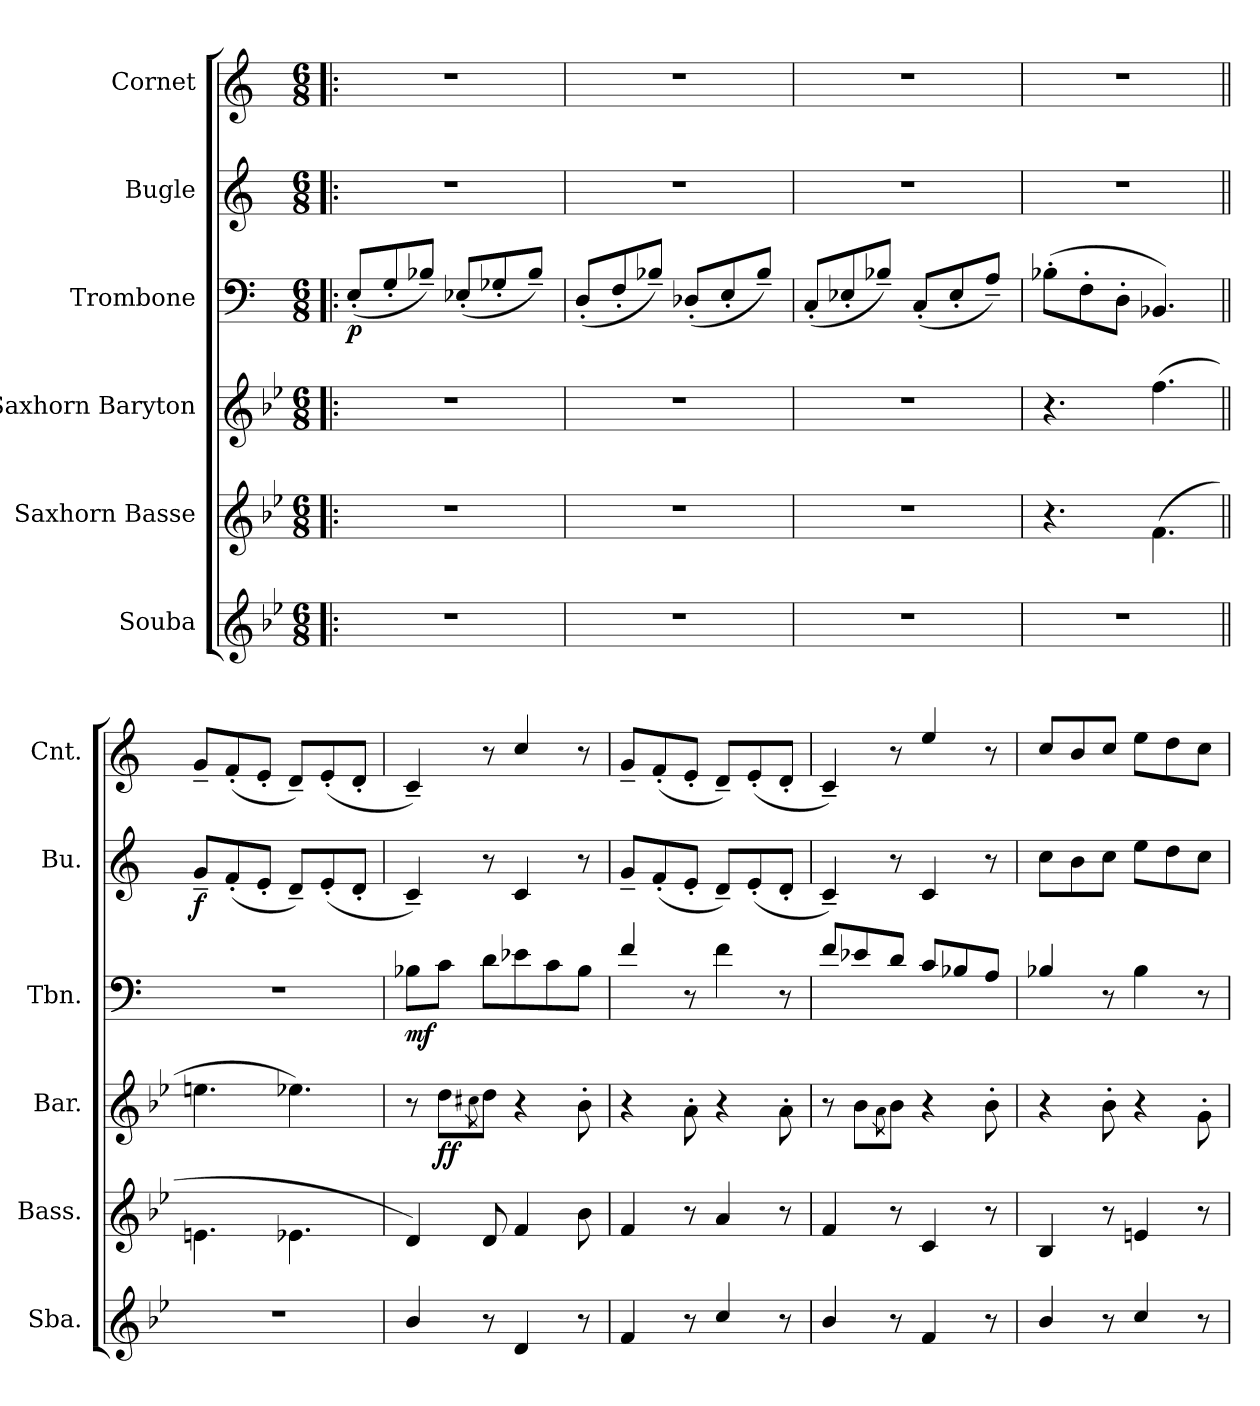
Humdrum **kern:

**kern	**kern	**kern	**dynam	**kern	**dynam	**kern	**dynam	**kern
*part6	*part5	*part4	*part4	*part3	*part3	*part2	*part2	*part1
*staff6	*staff5	*staff4	*staff4	*staff3	*staff3	*staff2	*staff2	*staff1
*I"Souba	*I"Saxhorn Basse	*I"Saxhorn Baryton	*	*I"Trombone	*	*I"Bugle	*	*I"Cornet
*I'Sba.	*I'Bass.	*I'Bar.	*	*I'Tbn.	*	*I'Bu.	*	*I'Cnt.
*clefG2	*clefG2	*clefG2	*	*clefF4	*	*clefG2	*	*clefG2
*ITrd15c26	*ITrd8c14	*ITrd8c14	*	*	*	*ITrd1c2	*	*ITrd1c2
*k[b-e-]	*k[b-e-]	*k[b-e-]	*	*k[]	*	*k[b-e-]	*	*k[b-e-]
*M6/8	*M6/8	*M6/8	*	*M6/8	*	*M6/8	*	*M6/8
*MM150	*MM150	*MM150	*	*MM150	*	*MM150	*	*MM150
=!|:	=!|:	=!|:	=!|:	=!|:	=!|:	=!|:	=!|:	=!|:
!	!	!	!	!	!LO:DY:b	!	!	!
2.r	2.r	2.r	.	(<8E'/L	p	2.r	.	2.r
.	.	.	.	8G'/	.	.	.	.
.	.	.	.	8B-X~/J)	.	.	.	.
.	.	.	.	(<8E-X'/L	.	.	.	.
.	.	.	.	8G-X'/	.	.	.	.
.	.	.	.	8B-~/J)	.	.	.	.
=	=	=	=	=	=	=	=	=
2.r	2.r	2.r	.	(<8D'/L	.	2.r	.	2.r
.	.	.	.	8F'/	.	.	.	.
.	.	.	.	8B-X~/J)	.	.	.	.
.	.	.	.	(<8D-X'/L	.	.	.	.
.	.	.	.	8E'/	.	.	.	.
.	.	.	.	8B-~/J)	.	.	.	.
=	=	=	=	=	=	=	=	=
2.r	2.r	2.r	.	(<8C'/L	.	2.r	.	2.r
.	.	.	.	8E-X'/	.	.	.	.
.	.	.	.	8B-X~/J)	.	.	.	.
.	.	.	.	(<8C'/L	.	.	.	.
.	.	.	.	8E-'/	.	.	.	.
.	.	.	.	8A~/J)	.	.	.	.
=	=	=	=	=	=	=	=	=
2.r	4.r	4.r	.	(>8B-X'\L	.	2.r	.	2.r
.	.	.	.	8F'\	.	.	.	.
.	.	.	.	8D'\J	.	.	.	.
.	(>4.F\	(>4.f\	.	4.BB-X/)	.	.	.	.
!!LO:LB:g=z
=1||	=1||	=1||	=1||	=1||	=1||	=1||	=1||	=1||
!!LO:REH:place=s1:a:B:fs=14:t=A
*	*	*	*	*	*	*	*	*MM180
!	!	!	!	!	!	!	!LO:DY:b	!
2.r	4.En\	4.en\	.	2.r	.	8f~/L	f	8f~/L
.	.	.	.	.	.	(<8e-'/	.	(<8e-'/
.	.	.	.	.	.	8d'/J	.	8d'/J
.	4.E-X\	4.e-X\)	.	.	.	8c~/L)	.	8c~/L)
.	.	.	.	.	.	(<8d'/	.	(<8d'/
.	.	.	.	.	.	8c'/J	.	8c'/J
=2	=2	=2	=2	=2	=2	=2	=2	=2
!	!	!	!	!	!LO:DY:b	!	!	!
4BB-/	4D/)	8r	.	8B-X\L	mf	4B-~/)	.	4B-~/)
!	!	!	!LO:DY:b	!	!	!	!	!
.	.	8d\L	ff	8c\J	.	.	.	.
.	.	8qc#X\	.	.	.	.	.	.
8r	8D/	8d\J	.	8d\L	.	8r	.	8r
4DD/	4F/	4r	.	8e-X\	.	4B-/	.	4b-/
.	.	.	.	8c\	.	.	.	.
8r	8B-\	8B-'\	.	8B-\J	.	8r	.	8r
=3	=3	=3	=3	=3	=3	=3	=3	=3
4FF/	4F/	4r	.	4f/	.	8f~/L	.	8f~/L
.	.	.	.	.	.	(<8e-'/	.	(<8e-'/
8r	8r	8A'\	.	8r	.	8d'/J	.	8d'/J
4C/	4A/	4r	.	4f\	.	8c~/L)	.	8c~/L)
.	.	.	.	.	.	(<8d'/	.	(<8d'/
8r	8r	8A'\	.	8r	.	8c'/J	.	8c'/J
=4	=4	=4	=4	=4	=4	=4	=4	=4
4BB-/	4F/	8r	.	8f/L	.	4B-~/)	.	4B-~/)
.	.	8B-\L	.	8e-X/	.	.	.	.
.	.	8qA\	.	.	.	.	.	.
8r	8r	8B-\J	.	8d/J	.	8r	.	8r
4FF/	4C/	4r	.	8c/L	.	4B-/	.	4dd/
.	.	.	.	8B-X/	.	.	.	.
8r	8r	8B-'\	.	8A/J	.	8r	.	8r
!!LO:PB:g=z
=5	=5	=5	=5	=5	=5	=5	=5	=5
4BB-/	4BB-/	4r	.	4B-X/	.	8b-\L	.	8b-/L
.	.	.	.	.	.	8a\	.	8a/
8r	8r	8B-'\	.	8r	.	8b-\J	.	8b-/J
4C/	4En/	4r	.	4B-\	.	8dd\L	.	8dd\L
.	.	.	.	.	.	8cc\	.	8cc\
8r	8r	8G'\	.	8r	.	8b-\J	.	8b-\J
=	=	=	=	=	=	=	=	=
*-	*-	*-	*-	*-	*-	*-	*-	*-
